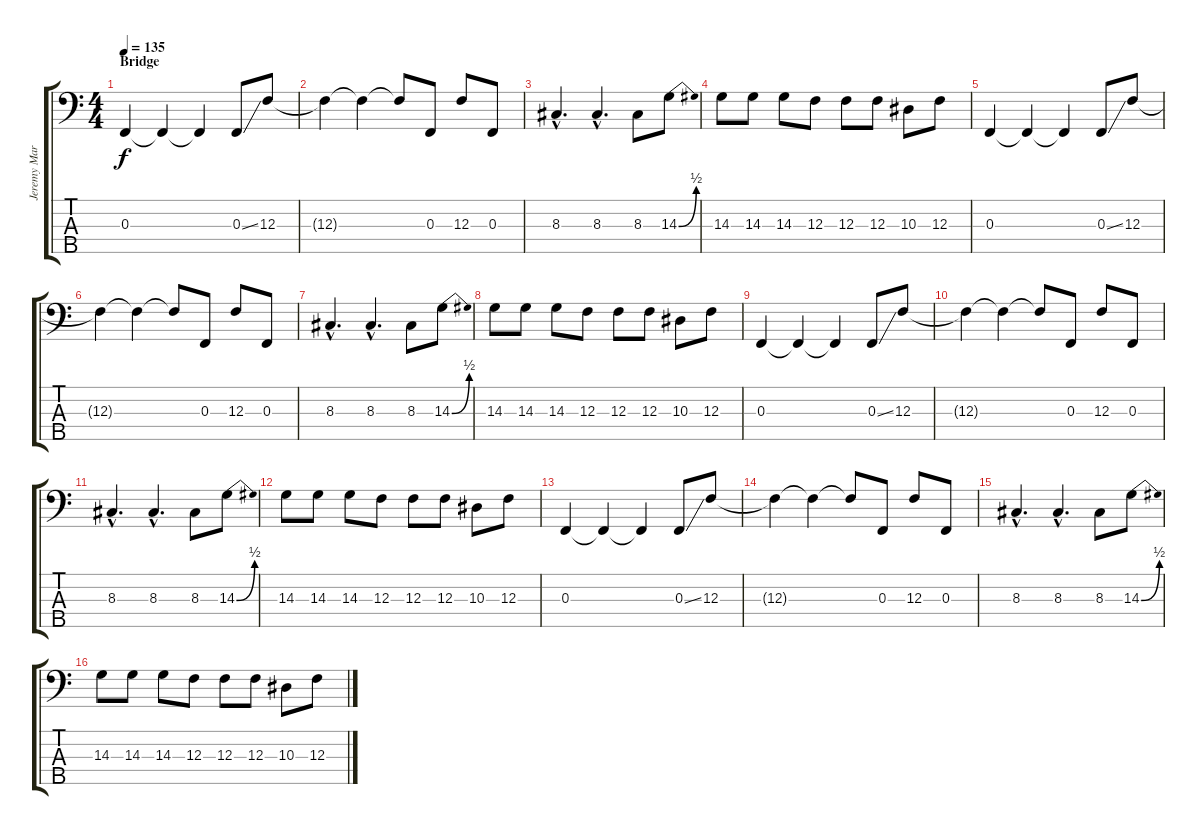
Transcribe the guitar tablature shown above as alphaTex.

\track ("Jeremy Marshall (Bass)" "Jeremy Mar") {instrument electricbasspick}
\staff {score tabs}
\tuning (Eb2 Bb1 F1 C1 G0) {hide}
\ts (4 4)
\section ("" "Bridge")
\tempo 135
\clef f4
\ks c
0.3.4{dy f} 0.3{t}.4 0.3{t}.4 0.3{ss}.8 12.3.8 |
12.3{t}.4 12.3{t}.4 12.3{t}.8 0.3.8 12.3.8 0.3.8 |
8.3{hac}.4{d} 8.3{hac}.4{d} 8.3.8 14.3{be (bend 0 0 60 2)}.8 |
14.3.8 14.3.8 14.3.8 12.3.8 12.3.8 12.3.8 10.3.8 12.3.8 |
0.3.4 0.3{t}.4 0.3{t}.4 0.3{ss}.8 12.3.8 |
12.3{t}.4 12.3{t}.4 12.3{t}.8 0.3.8 12.3.8 0.3.8 |
8.3{hac}.4{d} 8.3{hac}.4{d} 8.3.8 14.3{be (bend 0 0 60 2)}.8 |
14.3.8 14.3.8 14.3.8 12.3.8 12.3.8 12.3.8 10.3.8 12.3.8 |
0.3.4 0.3{t}.4 0.3{t}.4 0.3{ss}.8 12.3.8 |
12.3{t}.4 12.3{t}.4 12.3{t}.8 0.3.8 12.3.8 0.3.8 |
8.3{hac}.4{d} 8.3{hac}.4{d} 8.3.8 14.3{be (bend 0 0 60 2)}.8 |
14.3.8 14.3.8 14.3.8 12.3.8 12.3.8 12.3.8 10.3.8 12.3.8 |
0.3.4 0.3{t}.4 0.3{t}.4 0.3{ss}.8 12.3.8 |
12.3{t}.4 12.3{t}.4 12.3{t}.8 0.3.8 12.3.8 0.3.8 |
8.3{hac}.4{d} 8.3{hac}.4{d} 8.3.8 14.3{be (bend 0 0 60 2)}.8 |
14.3.8 14.3.8 14.3.8 12.3.8 12.3.8 12.3.8 10.3.8 12.3.8
